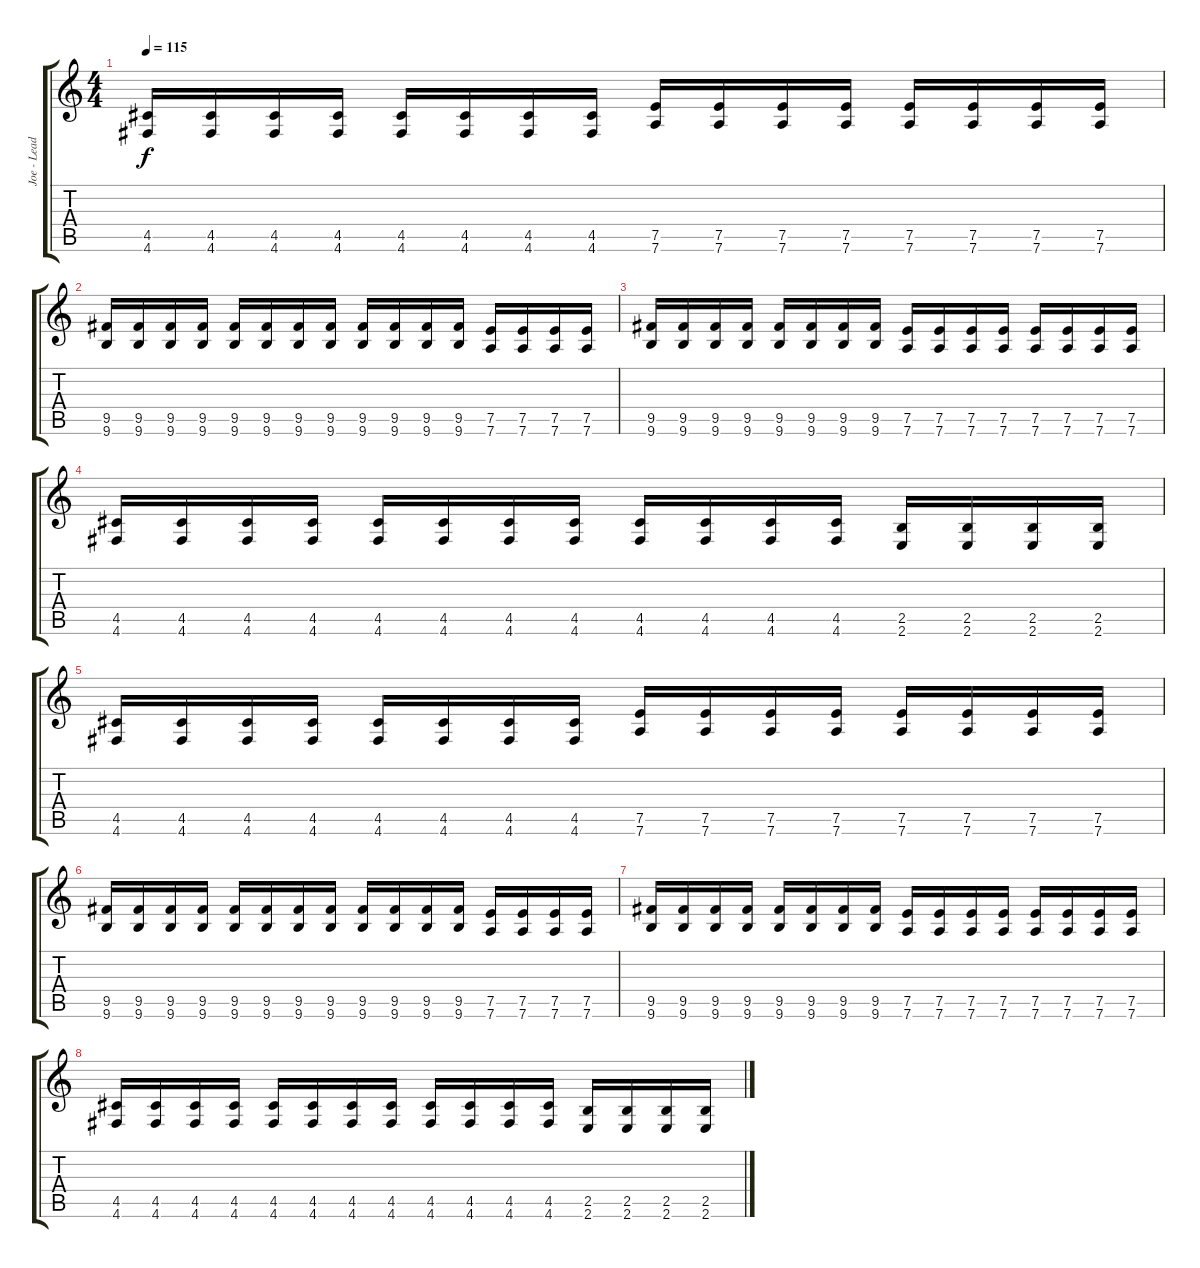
\track ("Joe - Lead guitar" "Joe - Lead") {instrument distortionguitar}
\staff {score tabs}
\tuning (E4 B3 G3 D3 A2 D2) {hide}
\ts (4 4)
\tempo 115
\clef g2
\ks c
(4.5 4.6).16{dy f} (4.5 4.6).16 (4.5 4.6).16 (4.5 4.6).16 (4.5 4.6).16 (4.5 4.6).16 (4.5 4.6).16 (4.5 4.6).16 (7.5 7.6).16 (7.5 7.6).16 (7.5 7.6).16 (7.5 7.6).16 (7.5 7.6).16 (7.5 7.6).16 (7.5 7.6).16 (7.5 7.6).16 |
(9.5 9.6).16 (9.5 9.6).16 (9.5 9.6).16 (9.5 9.6).16 (9.5 9.6).16 (9.5 9.6).16 (9.5 9.6).16 (9.5 9.6).16 (9.5 9.6).16 (9.5 9.6).16 (9.5 9.6).16 (9.5 9.6).16 (7.5 7.6).16 (7.5 7.6).16 (7.5 7.6).16 (7.5 7.6).16 |
(9.5 9.6).16 (9.5 9.6).16 (9.5 9.6).16 (9.5 9.6).16 (9.5 9.6).16 (9.5 9.6).16 (9.5 9.6).16 (9.5 9.6).16 (7.5 7.6).16 (7.5 7.6).16 (7.5 7.6).16 (7.5 7.6).16 (7.5 7.6).16 (7.5 7.6).16 (7.5 7.6).16 (7.5 7.6).16 |
(4.5 4.6).16 (4.5 4.6).16 (4.5 4.6).16 (4.5 4.6).16 (4.5 4.6).16 (4.5 4.6).16 (4.5 4.6).16 (4.5 4.6).16 (4.5 4.6).16 (4.5 4.6).16 (4.5 4.6).16 (4.5 4.6).16 (2.5 2.6).16 (2.5 2.6).16 (2.5 2.6).16 (2.5 2.6).16 |
(4.5 4.6).16 (4.5 4.6).16 (4.5 4.6).16 (4.5 4.6).16 (4.5 4.6).16 (4.5 4.6).16 (4.5 4.6).16 (4.5 4.6).16 (7.5 7.6).16 (7.5 7.6).16 (7.5 7.6).16 (7.5 7.6).16 (7.5 7.6).16 (7.5 7.6).16 (7.5 7.6).16 (7.5 7.6).16 |
(9.5 9.6).16 (9.5 9.6).16 (9.5 9.6).16 (9.5 9.6).16 (9.5 9.6).16 (9.5 9.6).16 (9.5 9.6).16 (9.5 9.6).16 (9.5 9.6).16 (9.5 9.6).16 (9.5 9.6).16 (9.5 9.6).16 (7.5 7.6).16 (7.5 7.6).16 (7.5 7.6).16 (7.5 7.6).16 |
(9.5 9.6).16 (9.5 9.6).16 (9.5 9.6).16 (9.5 9.6).16 (9.5 9.6).16 (9.5 9.6).16 (9.5 9.6).16 (9.5 9.6).16 (7.5 7.6).16 (7.5 7.6).16 (7.5 7.6).16 (7.5 7.6).16 (7.5 7.6).16 (7.5 7.6).16 (7.5 7.6).16 (7.5 7.6).16 |
(4.5 4.6).16 (4.5 4.6).16 (4.5 4.6).16 (4.5 4.6).16 (4.5 4.6).16 (4.5 4.6).16 (4.5 4.6).16 (4.5 4.6).16 (4.5 4.6).16 (4.5 4.6).16 (4.5 4.6).16 (4.5 4.6).16 (2.5 2.6).16 (2.5 2.6).16 (2.5 2.6).16 (2.5 2.6).16
